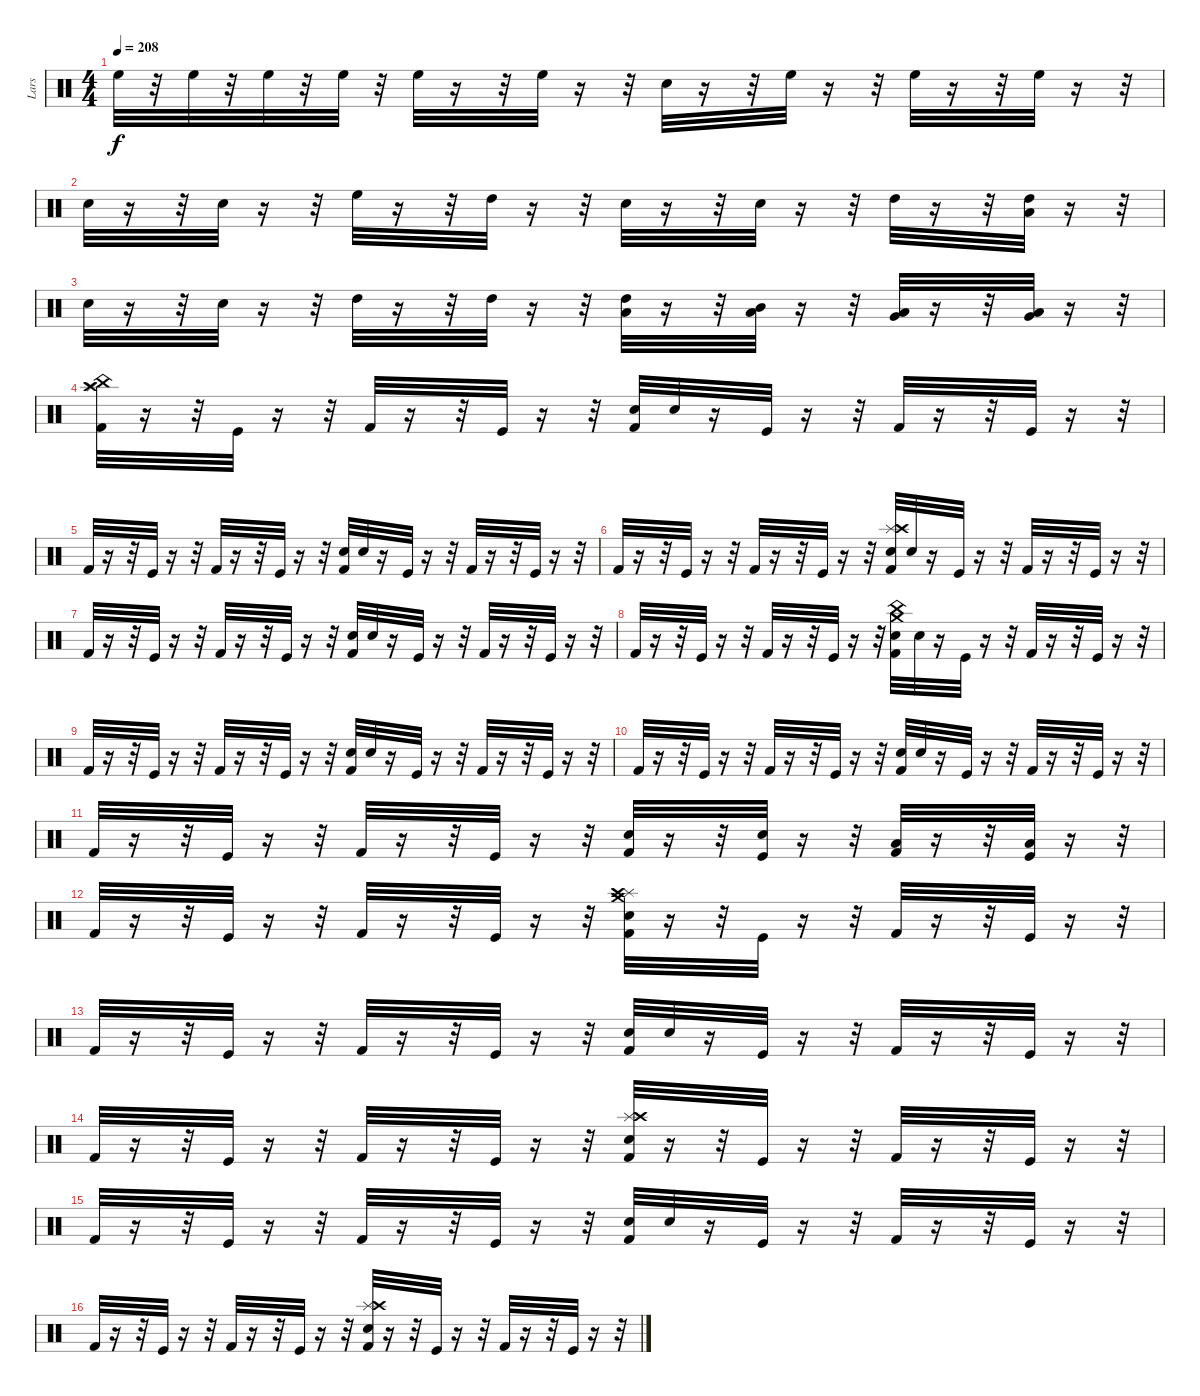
\track ("Lars" "Lars") {instrument percussion}
\staff {score}
\articulation defaults
\ts (4 4)
\tempo 208
\clef neutral
\ks c "High Floor Tom (hit)".32{dy f}
r.32 "High Floor Tom (hit)".32 r.32 "High Floor Tom (hit)".32 r.32 "High Floor Tom (hit)".32 r.32 "High Floor Tom (hit)".32 r.16 r.32 "High Floor Tom (hit)".32 r.16 r.32 "Snare (hit) 2".32 r.16 r.32 "High Floor Tom (hit)".32 r.16 r.32 "High Floor Tom (hit)".32 r.16 r.32 "High Floor Tom (hit)".32 r.16 r.32 |
"Snare (hit) 2".32 r.16 r.32 "Snare (hit) 2".32 r.16 r.32 "High Floor Tom (hit)".32 r.16 r.32 "High Tom (hit)".32 r.16 r.32 "Snare (hit) 2".32 r.16 r.32 "Snare (hit) 2".32 r.16 r.32 "High Tom (hit)".32 r.16 r.32 ("Low Tom (hit)" "High Tom (hit)").32 r.16 r.32 |
"Snare (hit) 2".32 r.16 r.32 "Snare (hit) 2".32 r.16 r.32 "High Tom (hit)".32 r.16 r.32 "High Tom (hit)".32 r.16 r.32 ("Low Tom (hit)" "High Tom (hit)").32 r.16 r.32 ("Low Tom (hit)" "Mid Tom (hit)").32 r.16 r.32 ("Low Tom (hit)" "Very Low Tom (hit)").32 r.16 r.32 ("Low Floor Tom (hit)" "Very Low Tom (hit)").32 r.16 r.32 |
("China (hit)" "Crash high (hit)" "Splash (hit)" "Kick (hit) 2").32 r.16 r.32 "Kick (hit)".32 r.16 r.32 "Kick (hit) 2".32 r.16 r.32 "Kick (hit)".32 r.16 r.32 ("Snare (hit) 2" "Kick (hit) 2").32 "Snare (hit) 2".32 r.16 "Kick (hit)".32 r.16 r.32 "Kick (hit) 2".32 r.16 r.32 "Kick (hit)".32 r.16 r.32 |
"Kick (hit) 2".32 r.16 r.32 "Kick (hit)".32 r.16 r.32 "Kick (hit) 2".32 r.16 r.32 "Kick (hit)".32 r.16 r.32 ("Snare (hit) 2" "Kick (hit) 2").32 "Snare (hit) 2".32 r.16 "Kick (hit)".32 r.16 r.32 "Kick (hit) 2".32 r.16 r.32 "Kick (hit)".32 r.16 r.32 |
"Kick (hit) 2".32 r.16 r.32 "Kick (hit)".32 r.16 r.32 "Kick (hit) 2".32 r.16 r.32 "Kick (hit)".32 r.16 r.32 ("Splash (hit)" "Crash high (hit)" "Snare (hit) 2" "Kick (hit) 2").32 "Snare (hit) 2".32 r.16 "Kick (hit)".32 r.16 r.32 "Kick (hit) 2".32 r.16 r.32 "Kick (hit)".32 r.16 r.32 |
"Kick (hit) 2".32 r.16 r.32 "Kick (hit)".32 r.16 r.32 "Kick (hit) 2".32 r.16 r.32 "Kick (hit)".32 r.16 r.32 ("Snare (hit) 2" "Kick (hit) 2").32 "Snare (hit) 2".32 r.16 "Kick (hit)".32 r.16 r.32 "Kick (hit) 2".32 r.16 r.32 "Kick (hit)".32 r.16 r.32 |
"Kick (hit) 2".32 r.16 r.32 "Kick (hit)".32 r.16 r.32 "Kick (hit) 2".32 r.16 r.32 "Kick (hit)".32 r.16 r.32 ("China (hit)" "Crash medium (hit)" "Snare (hit) 2" "Kick (hit) 2").32 "Snare (hit) 2".32 r.16 "Kick (hit)".32 r.16 r.32 "Kick (hit) 2".32 r.16 r.32 "Kick (hit)".32 r.16 r.32 |
"Kick (hit) 2".32 r.16 r.32 "Kick (hit)".32 r.16 r.32 "Kick (hit) 2".32 r.16 r.32 "Kick (hit)".32 r.16 r.32 ("Snare (hit) 2" "Kick (hit) 2").32 "Snare (hit) 2".32 r.16 "Kick (hit)".32 r.16 r.32 "Kick (hit) 2".32 r.16 r.32 "Kick (hit)".32 r.16 r.32 |
"Kick (hit) 2".32 r.16 r.32 "Kick (hit)".32 r.16 r.32 "Kick (hit) 2".32 r.16 r.32 "Kick (hit)".32 r.16 r.32 ("Snare (hit) 2" "Kick (hit) 2").32 "Snare (hit) 2".32 r.16 "Kick (hit)".32 r.16 r.32 "Kick (hit) 2".32 r.16 r.32 "Kick (hit)".32 r.16 r.32 |
"Kick (hit) 2".32 r.16 r.32 "Kick (hit)".32 r.16 r.32 "Kick (hit) 2".32 r.16 r.32 "Kick (hit)".32 r.16 r.32 ("Snare (hit) 2" "Kick (hit) 2").32 r.16 r.32 ("Snare (hit) 2" "Kick (hit)").32 r.16 r.32 ("Low Tom (hit)" "Kick (hit) 2").32 r.16 r.32 ("Low Floor Tom (hit)" "Kick (hit)").32 r.16 r.32 |
"Kick (hit) 2".32 r.16 r.32 "Kick (hit)".32 r.16 r.32 "Kick (hit) 2".32 r.16 r.32 "Kick (hit)".32 r.16 r.32 ("Crash medium (hit)" "Splash (hit)" "Crash high (hit)" "Snare (hit) 2" "Kick (hit) 2").32 r.16 r.32 "Kick (hit)".32 r.16 r.32 "Kick (hit) 2".32 r.16 r.32 "Kick (hit)".32 r.16 r.32 |
"Kick (hit) 2".32 r.16 r.32 "Kick (hit)".32 r.16 r.32 "Kick (hit) 2".32 r.16 r.32 "Kick (hit)".32 r.16 r.32 ("Snare (hit) 2" "Kick (hit) 2").32 "Snare (hit) 2".32 r.16 "Kick (hit)".32 r.16 r.32 "Kick (hit) 2".32 r.16 r.32 "Kick (hit)".32 r.16 r.32 |
"Kick (hit) 2".32 r.16 r.32 "Kick (hit)".32 r.16 r.32 "Kick (hit) 2".32 r.16 r.32 "Kick (hit)".32 r.16 r.32 ("Splash (hit)" "Crash high (hit)" "Snare (hit) 2" "Kick (hit) 2").32 r.16 r.32 "Kick (hit)".32 r.16 r.32 "Kick (hit) 2".32 r.16 r.32 "Kick (hit)".32 r.16 r.32 |
"Kick (hit) 2".32 r.16 r.32 "Kick (hit)".32 r.16 r.32 "Kick (hit) 2".32 r.16 r.32 "Kick (hit)".32 r.16 r.32 ("Snare (hit) 2" "Kick (hit) 2").32 "Snare (hit) 2".32 r.16 "Kick (hit)".32 r.16 r.32 "Kick (hit) 2".32 r.16 r.32 "Kick (hit)".32 r.16 r.32 |
"Kick (hit) 2".32 r.16 r.32 "Kick (hit)".32 r.16 r.32 "Kick (hit) 2".32 r.16 r.32 "Kick (hit)".32 r.16 r.32 ("Splash (hit)" "Crash high (hit)" "Snare (hit) 2" "Kick (hit) 2").32 r.16 r.32 "Kick (hit)".32 r.16 r.32 "Kick (hit) 2".32 r.16 r.32 "Kick (hit)".32 r.16 r.32
